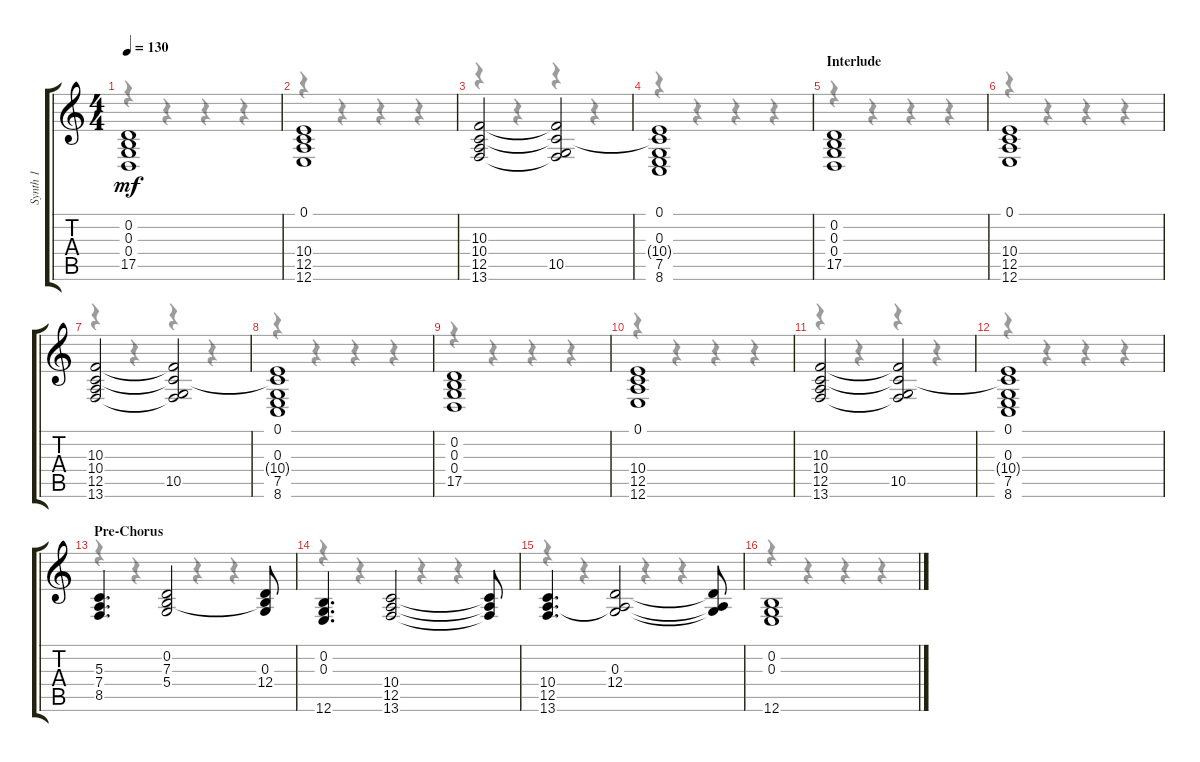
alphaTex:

\track ("Synth 1" "Synth 1") {instrument pad8sweep}
\staff {score tabs}
\tuning (E4 B3 G3 D3 A2 E2) {hide}
\voice
\ts (4 4)
\tempo 130
\clef g2
\ks c
(0.2 0.3 0.4 17.5).1{dy mf} |
(0.1 10.4 12.5 12.6).1 |
(10.3 10.4 12.5 13.6).2 (10.3{t} 10.4{t} 10.5 13.6{t}).2 |
(0.1 0.3 10.4{t} 7.5 8.6).1 |
\section ("" "Interlude")
(0.2 0.3 0.4 17.5).1 |
(0.1 10.4 12.5 12.6).1 |
(10.3 10.4 12.5 13.6).2 (10.3{t} 10.4{t} 10.5 13.6{t}).2 |
(0.1 0.3 10.4{t} 7.5 8.6).1 |
(0.2 0.3 0.4 17.5).1 |
(0.1 10.4 12.5 12.6).1 |
(10.3 10.4 12.5 13.6).2 (10.3{t} 10.4{t} 10.5 13.6{t}).2 |
(0.1 0.3 10.4{t} 7.5 8.6).1 |
\section ("" "Pre-Chorus")
(5.3 7.4 8.5).4{d} (0.2 7.3 5.4).2 (0.2{t} 0.3 12.4).8 |
(0.2 0.3 12.6).4{d} (10.4 12.5 13.6).2 (10.4{t} 12.5{t} 13.6{t}).8 |
(10.4 12.5 13.6).4{d} (0.3 12.4 12.5{t}).2 (0.3{t} 12.4{t} 12.5{t}).8 |
(0.2 0.3 12.6).1
\voice
\clef g2
\ottava regular
\simile none
\ks c
r.4{dy f} r.4 r.4 r.4 |
r.4 r.4 r.4 r.4 |
r.4 r.4 r.4 r.4 |
r.4 r.4 r.4 r.4 |
r.4 r.4 r.4 r.4 |
r.4 r.4 r.4 r.4 |
r.4 r.4 r.4 r.4 |
r.4 r.4 r.4 r.4 |
r.4 r.4 r.4 r.4 |
r.4 r.4 r.4 r.4 |
r.4 r.4 r.4 r.4 |
r.4 r.4 r.4 r.4 |
r.4 r.4 r.4 r.4 |
r.4 r.4 r.4 r.4 |
r.4 r.4 r.4 r.4 |
r.4 r.4 r.4 r.4
